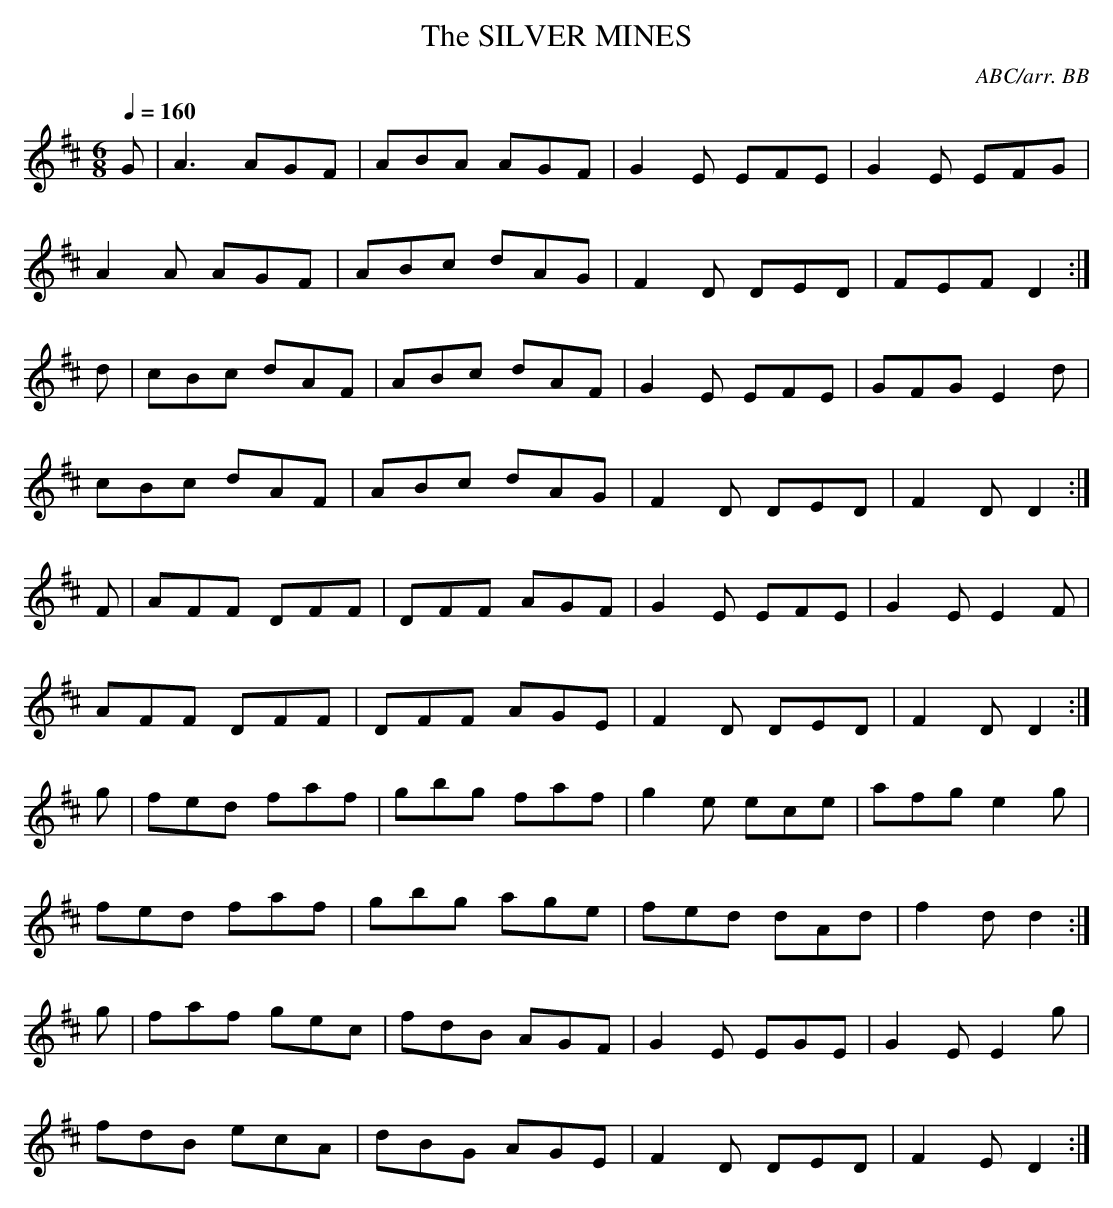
X:1
T:SILVER MINES, The
C:ABC/arr. BB
Q:1/4=160
M:6/8
L:1/8
K:D
G|A3 AGF|ABA AGF|G2E EFE|G2E EFG |
A2A AGF|ABc dAG|F2D DED|FEF D2 :|
d|cBc dAF|ABc dAF|G2E EFE|GFG E2d |
cBc dAF|ABc dAG|F2D DED|F2D D2 :|
F|AFF DFF|DFF AGF|G2E EFE|G2E E2F |
AFF DFF|DFF AGE|F2D DED|F2D D2 :|
g|fed faf|gbg faf|g2e ece|afg e2g |
fed faf|gbg age|fed dAd|f2d d2 :|
g|faf gec|fdB AGF|G2E EGE|G2E E2g |
fdB ecA|dBG AGE|F2D DED|F2E D2 :|
